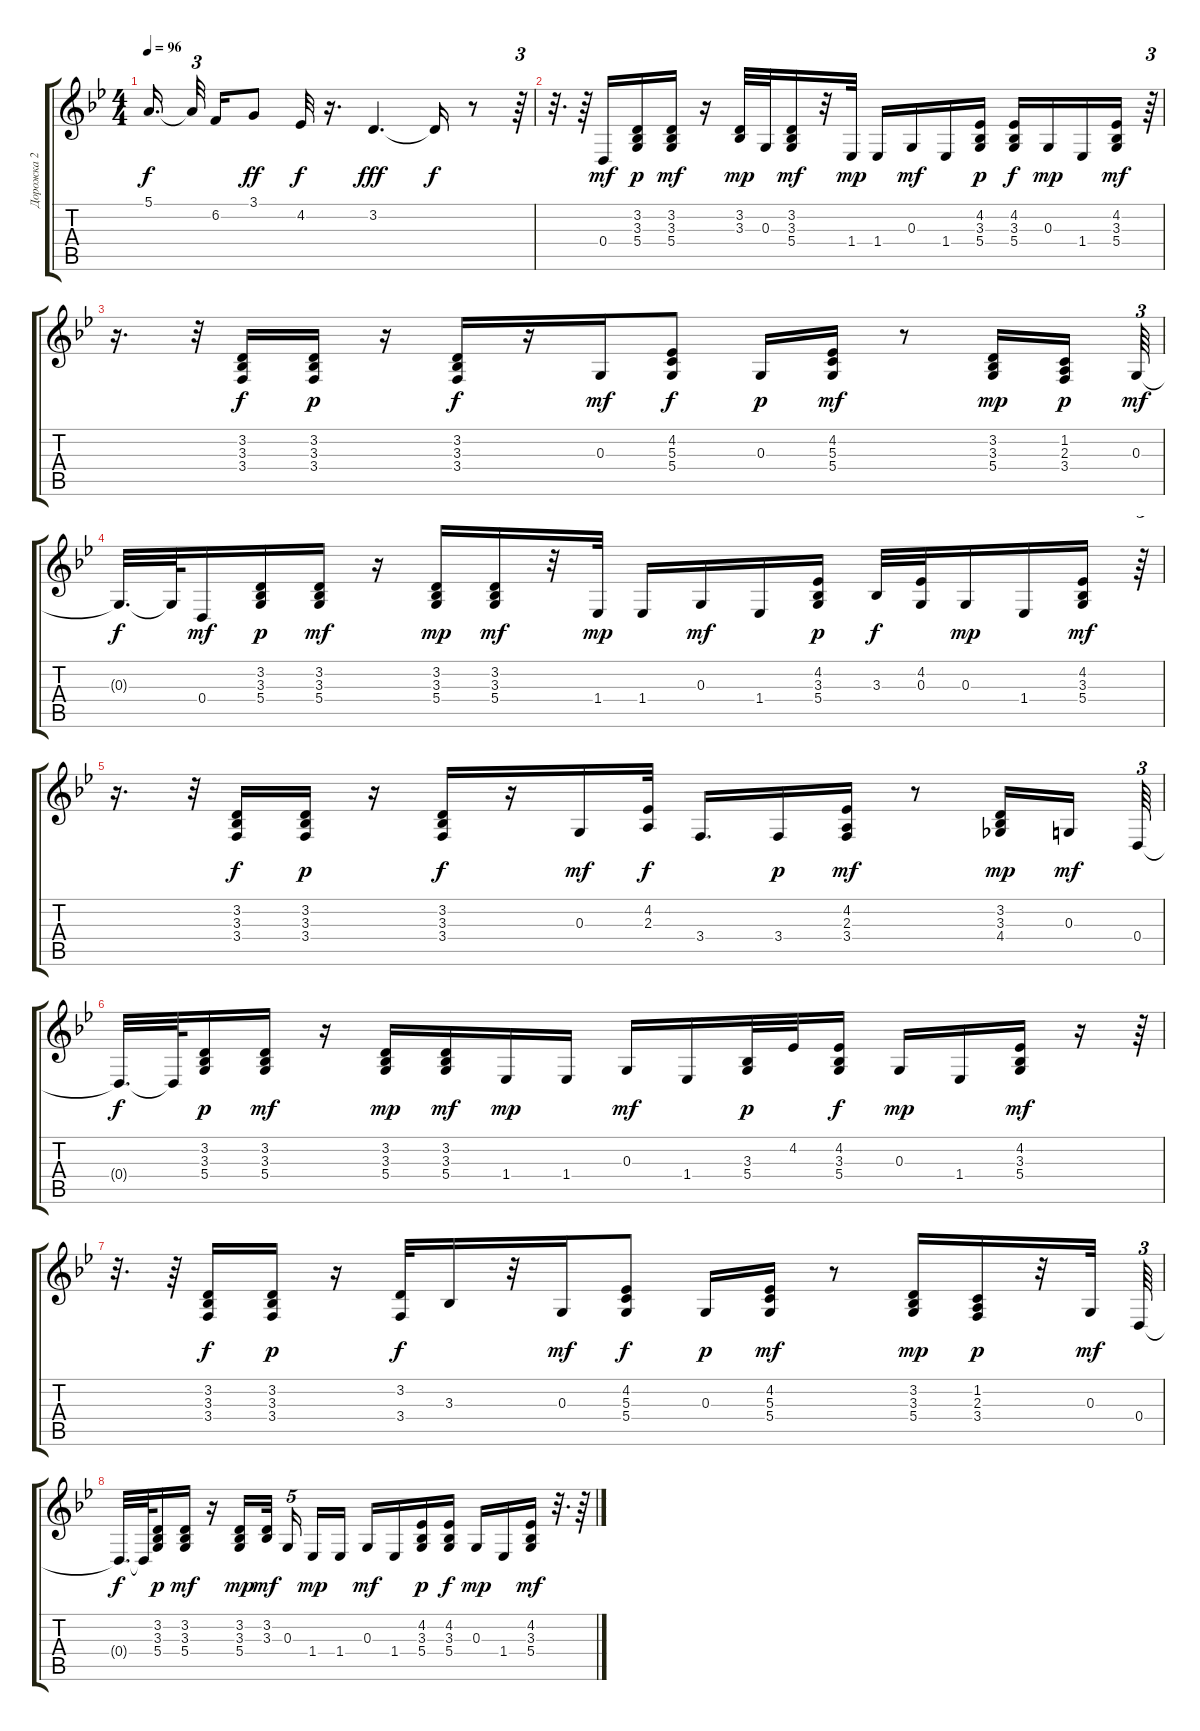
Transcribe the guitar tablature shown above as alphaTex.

\track ("Дорожка 2" "Дорожка 2") {instrument stringensemble1}
\staff {score tabs}
\tuning (E4 B3 G3 D3 A2 E2) {hide}
\ts (4 4)
\tempo 96
\clef g2
\ks bb
5.1{t}.16{d dy f beam splitsecondary} 5.1{t}.32{tu (3 2) beam splitsecondary} 6.2.16 3.1.8{dy ff} 4.2.32{dy f} r.16{d} 3.2.4{d dy fff} 3.2{t}.16{dy f} r.8 r.64{tu (3 2)} |
r.32{d} r.64 0.4.16{dy mf} (3.2 3.3 5.4).16{dy p} (3.2 3.3 5.4).16{dy mf} r.16 (3.2 3.3).32{dy mp} 0.3.32 (3.2 3.3 5.4).16{dy mf} r.32 1.4.32{dy mp} 1.4.16 0.3.16{dy mf} 1.4.16 (4.2 3.3 5.4).16{dy p} (4.2 3.3 5.4).16{dy f} 0.3.16{dy mp} 1.4.16 (4.2 3.3 5.4).16{dy mf} r.64{tu (3 2)} |
r.16{d} r.32{tu (3 2)} (3.2 3.3 3.4).16{dy f} (3.2 3.3 3.4).16{dy p} r.16 (3.2 3.3 3.4).16{dy f} r.16 0.3.16{dy mf} (4.2 5.3 5.4).8{dy f} 0.3.16{dy p} (4.2 5.3 5.4).16{dy mf} r.8 (3.2 3.3 5.4).16{dy mp} (1.2 2.3 3.4).16{dy p beam splitsecondary} 0.3.64{tu (3 2) dy mf} |
0.3{t}.32{d dy f} 0.3{t}.64 0.4.16{dy mf} (3.2 3.3 5.4).16{dy p} (3.2 3.3 5.4).16{dy mf} r.16 (3.2 3.3 5.4).16{dy mp} (3.2 3.3 5.4).16{dy mf} r.32 1.4.32{dy mp} 1.4.16 0.3.16{dy mf} 1.4.16 (4.2 3.3 5.4).16{dy p} 3.3.32{dy f} (4.2 0.3).32 0.3.16{dy mp} 1.4.16 (4.2 3.3 5.4).16{dy mf} r.64{tu (3 2)} |
r.16{d} r.32{tu (3 2)} (3.2 3.3 3.4).16{dy f} (3.2 3.3 3.4).16{dy p} r.16 (3.2 3.3 3.4).16{dy f} r.16 0.3.16{dy mf} (4.2 2.3).32{dy f} 3.4.16{d} 3.4.16{dy p} (4.2 2.3 3.4).16{dy mf} r.8 (3.2 3.3 4.4).16{dy mp} 0.3.16{dy mf beam splitsecondary} 0.4.64{tu (3 2)} |
0.4{t}.32{d dy f} 0.4{t}.64 (3.2 3.3 5.4).16{dy p} (3.2 3.3 5.4).16{dy mf} r.16 (3.2 3.3 5.4).16{dy mp} (3.2 3.3 5.4).16{dy mf} 1.4.16{dy mp} 1.4.16 0.3.16{dy mf} 1.4.16 (3.3 5.4).32{dy p} 4.2.32 (4.2 3.3 5.4).16{dy f} 0.3.16{dy mp} 1.4.16 (4.2 3.3 5.4).16{dy mf} r.16 r.64{tu (3 2)} |
r.32{d} r.64 (3.2 3.3 3.4).16{dy f} (3.2 3.3 3.4).16{dy p} r.16 (3.2 3.4).32{dy f} 3.3.16 r.32 0.3.16{dy mf} (4.2 5.3 5.4).8{dy f} 0.3.16{dy p} (4.2 5.3 5.4).16{dy mf} r.8 (3.2 3.3 5.4).16{dy mp} (1.2 2.3 3.4).16{dy p} r.32 0.3.32{dy mf} 0.4.64{tu (3 2)} |
0.4{t}.32{d dy f} 0.4{t}.64 (3.2 3.3 5.4).16{dy p} (3.2 3.3 5.4).16{dy mf} r.16 (3.2 3.3 5.4).16{dy mp} (3.2 3.3).32{dy mf beam splitsecondary} 0.3.16{tu (5 4) beam splitsecondary} 1.4.16{dy mp} 1.4.16 0.3.16{dy mf} 1.4.16 (4.2 3.3 5.4).16{dy p} (4.2 3.3 5.4).16{dy f} 0.3.16{dy mp} 1.4.16 (4.2 3.3 5.4).16{dy mf} r.32{d} r.64
